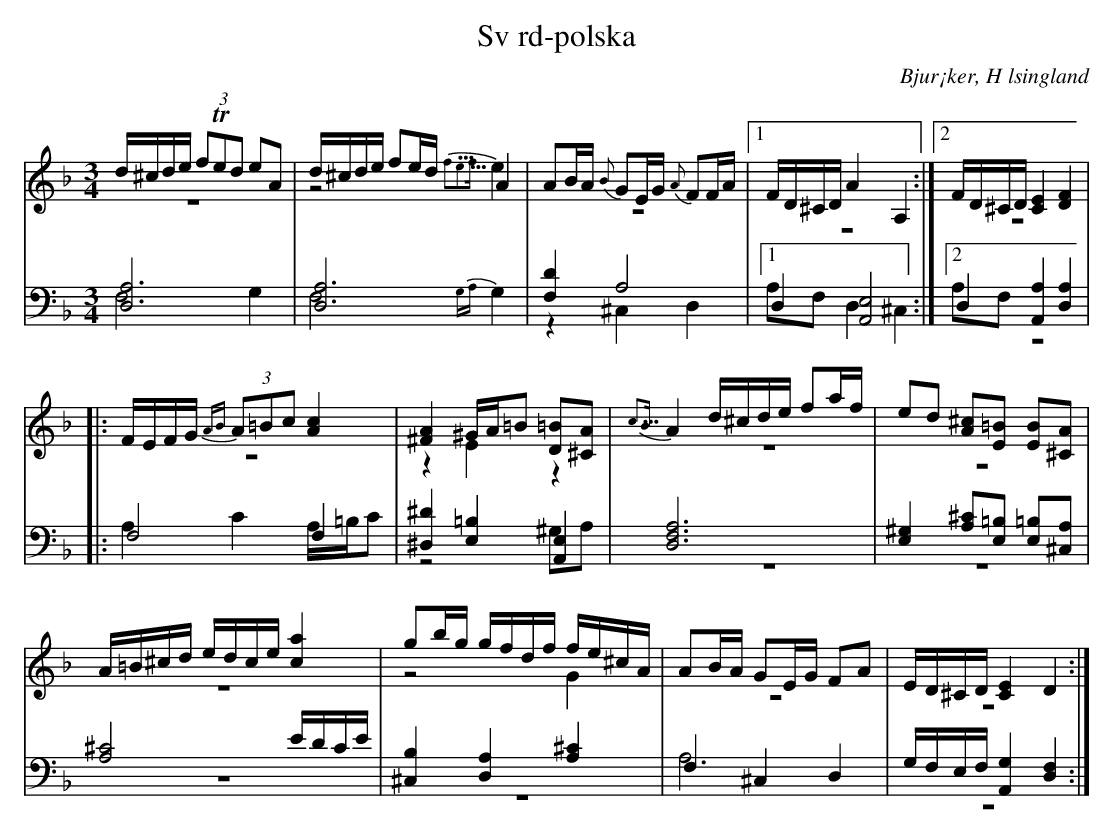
X:1
T: Sv rd-polska
O: Bjur¡ker, H lsingland
M: 3/4
L: 1/8
K: Dm
V:1
V:2 merge
V:3
V:4 merge
V:1
d/^c/d/e/ (3fTed eA|d/^c/d/e/ fe/d/ A2|AB/A/ {B}GE/G/ {A}FF/A/|1 F/D/^C/D/ A2 A,2:|2 F/D/^C/D/ [C2E2] [D2F2]|
|:F/E/F/G/ (3{AB}A=Bc [A2c2]|[^F2A2] ^G/A/=B [D=B][^CA]|{c5/4B}A2 d/^c/d/e/ fa/f/|ed [A^c][E=B] [EB][^CA]|
A/=B/^c/d/ e/d/c/e/ [c2a2]|gb/g/ g/f/d/f/ f/e/^c/A/|AB/A/ GE/G/ FA|E/D/^C/D/ [C2E2] D2:|
V:2
z6|z4 {f5/4e5/4f}e2|z6|1 z6:|2 z6|
|:z6|z2 E2 z2|z6|z6|
z6|z4 G2|z6|z6:|
V:3 clef=bass
[D,6A,6]|[D,6A,6]|[F,2D2] A,4|1 D,2 [A,,4E,4]:|2 D,2 [A,,2A,2] [D,2A,2]|
|:F,4 F,2|[^D,2^D2] [E,2=B,2] [A,,2E,2]|[D,6F,6A,6]|[E,2^G,2] [A,^C][E,=B,] [E,=B,][^C,A,]|
[A,4^C4] E/D/C/E/|[^C,2B,2]  [D,2A,2] [A,2^C2]|F,2 ^C,2 D,2|G,/F,/E,/F,/ [A,,2G,2] [D,2F,2]:|
V:4 clef=bass
F,4 G,2|F,4 {G,A,}G,2|z2 ^C,2 D,2|1 A,F, D,2 ^C,2:|2 A,F,  z4|
|:A,2 C2 A,/=B,/C|z4 ^G,A,|z6|z6|
z6|z6|A,6|z6:|
